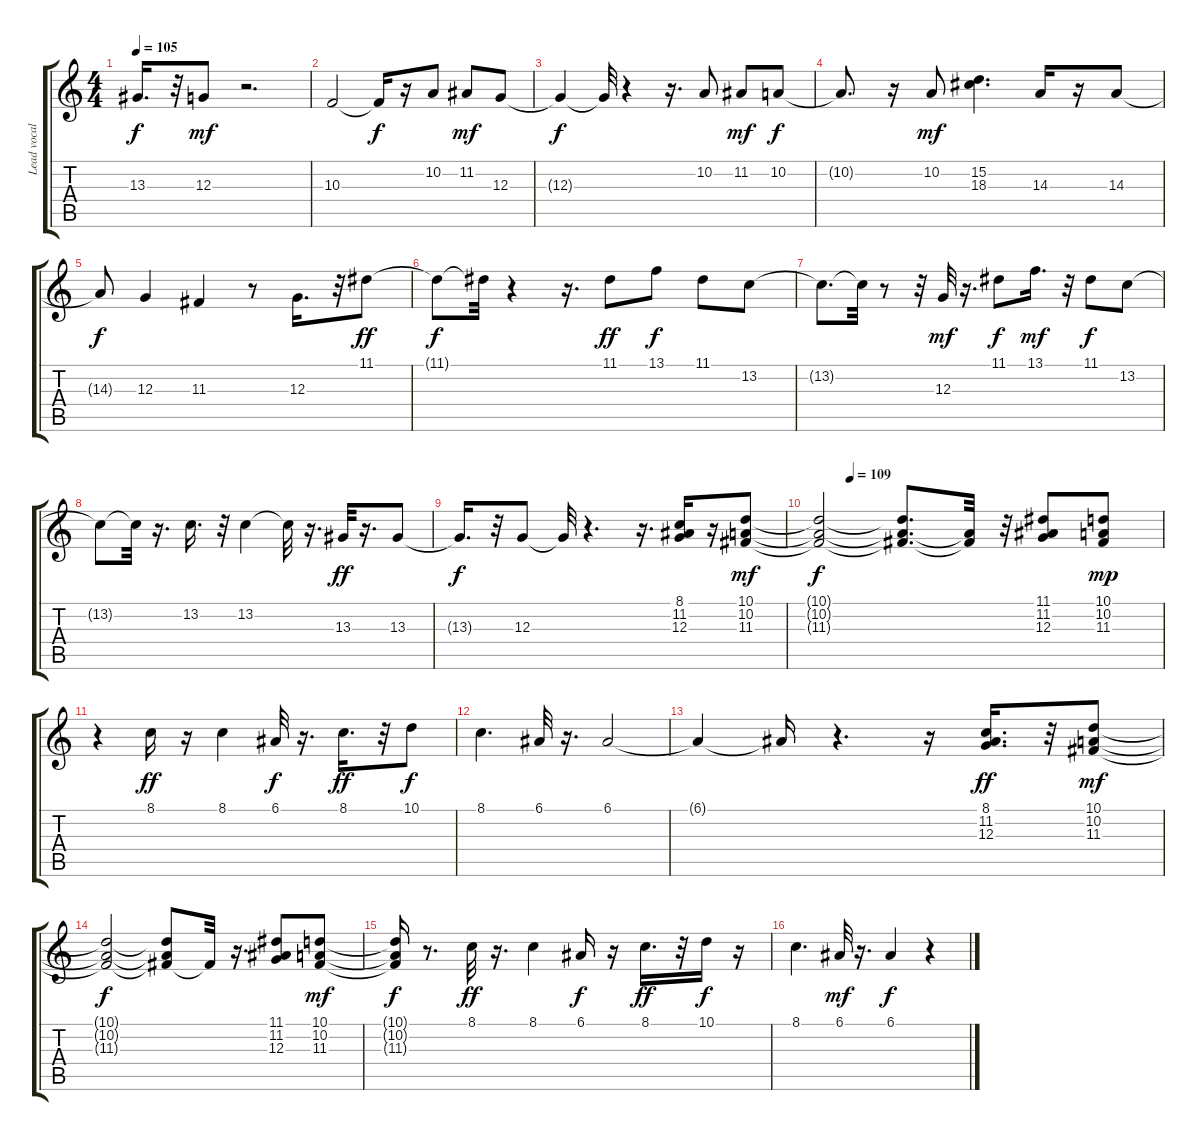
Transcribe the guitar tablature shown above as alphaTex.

\track ("Lead vocal" "Lead vocal") {instrument ocarina}
\staff {score tabs}
\tuning (E4 B3 G3 D3 A2 E2) {hide}
\ts (4 4)
\tempo 105
\clef g2
\ks c
13.3{t}.16{d dy f} r.32 12.3.8{dy mf} r.2{d} |
10.3.2 10.3{t}.16{dy f} r.16 10.2.8 11.2.8{dy mf} 12.3.8 |
12.3{t}.4{dy f} 12.3{t}.32 r.4 r.16{d} 10.2.8 11.2.8{dy mf} 10.2.8{dy f} |
10.2{t}.8{d} r.16 10.2.8{dy mf} (15.2 18.3).4{d} 14.3.16 r.16 14.3.8 |
14.3{t}.8{dy f} 12.3.4 11.3.4 r.8 12.3.16{d} r.32 11.1.8{dy ff} |
11.1{t}.8{dy f} 11.1{t}.32 r.4 r.16{d} 11.1.8{dy ff} 13.1.8{dy f} 11.1.8 13.2.8 |
13.2{t}.8{d} 13.2{t}.32 r.8 r.32 12.3.32{dy mf} r.16{d} 11.1.8{dy f} 13.1.16{d dy mf} r.32 11.1.8{dy f} 13.2.8 |
13.2{t}.8 13.2{t}.32 r.16{d} 13.2.16{d} r.32 13.2.4 13.2{t}.32 r.16{d} 13.3.32{dy ff} r.16{d} 13.3.8 |
13.3{t}.16{d dy f} r.32 12.3.8 12.3{t}.32 r.4{d} r.16{d} (8.1 11.2 12.3).16 r.16 (10.1 10.2 11.3).8{dy mf} |
\tempo (109 0.09375)
(10.1{t} 10.2{t} 11.3{t}).2{dy f} (10.1{t} 10.2{t} 11.3{t}).8{d} (10.2{t} 11.3{t}).32 r.32 (11.1 11.2 12.3).8 (10.1 10.2 11.3).8{dy mp} |
r.4 8.1.16{dy ff} r.16 8.1.4 6.1.32{dy f} r.16{d} 8.1.16{d dy ff} r.32 10.1.8{dy f} |
8.1.4{d} 6.1.32 r.16{d} 6.1.2 |
6.1{t}.4 6.1{t}.16 r.4{d} r.16 (8.1 11.2 12.3).16{d dy ff} r.32 (10.1 10.2 11.3).8{dy mf} |
(10.1{t} 10.2{t} 11.3{t}).2{dy f} (10.1{t} 10.2{t} 11.3{t}).8 11.3{t}.32 r.16{d} (11.1 11.2 12.3).8 (10.1 10.2 11.3).8{dy mf} |
(10.1{t} 10.2{t} 11.3{t}).16{dy f} r.8{d} 8.1.32{dy ff} r.16{d} 8.1.4 6.1.16{dy f} r.16 8.1.16{d dy ff} r.32 10.1.16{dy f} r.16 |
8.1.4{d} 6.1.32{dy mf} r.16{d} 6.1.4{dy f} r.4
